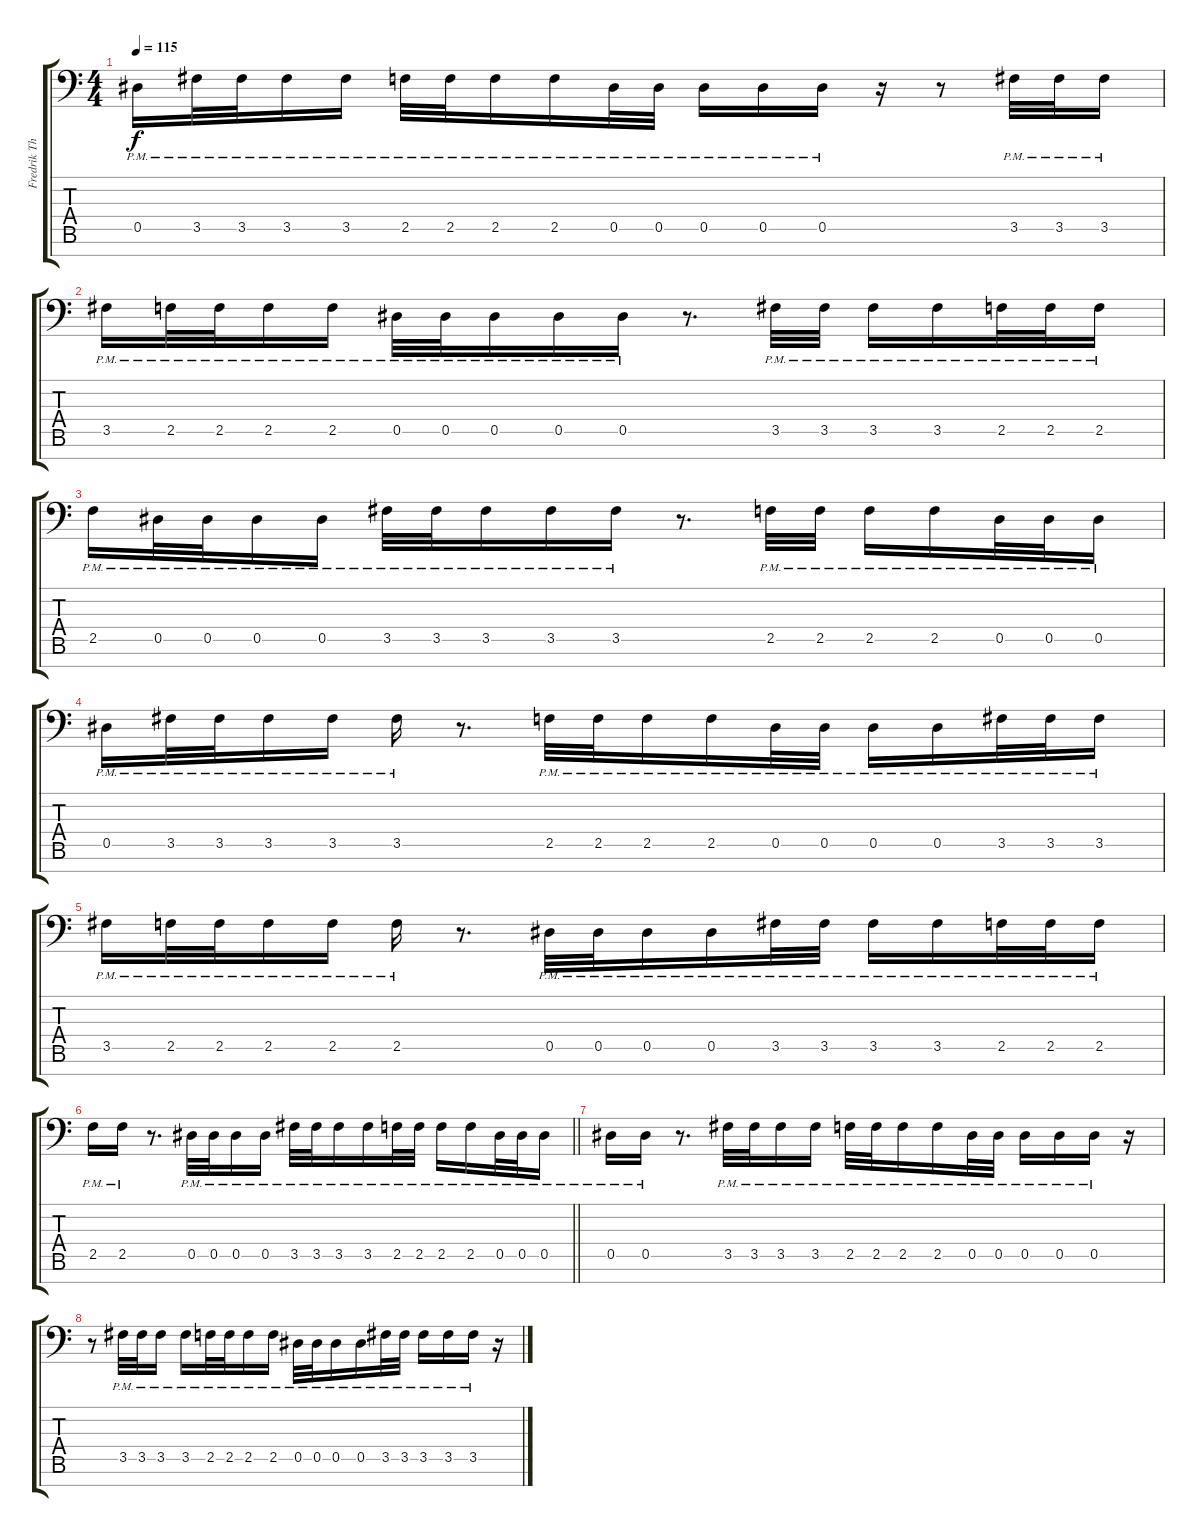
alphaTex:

\track ("Fredrik Thordendal (Guitar 1)" "Fredrik Th") {instrument distortionguitar}
\staff {score tabs}
\tuning (Bb3 F3 Db3 Ab2 Eb2 Bb1 F1) {hide}
\ts (4 4)
\tempo 115
\clef f4
\ks c
0.5{pm}.16{dy f} 3.5{pm}.32 3.5{pm}.32 3.5{pm}.16 3.5{pm}.16 2.5{pm}.32 2.5{pm}.32 2.5{pm}.16 2.5{pm}.16 0.5{pm}.32 0.5{pm}.32 0.5{pm}.16 0.5{pm}.16 0.5{pm}.16 r.16 r.8 3.5{pm}.32 3.5{pm}.32 3.5{pm}.16 |
3.5{pm}.16 2.5{pm}.32 2.5{pm}.32 2.5{pm}.16 2.5{pm}.16 0.5{pm}.32 0.5{pm}.32 0.5{pm}.16 0.5{pm}.16 0.5{pm}.16 r.8{d} 3.5{pm}.32 3.5{pm}.32 3.5{pm}.16 3.5{pm}.16 2.5{pm}.32 2.5{pm}.32 2.5{pm}.16 |
2.5{pm}.16 0.5{pm}.32 0.5{pm}.32 0.5{pm}.16 0.5{pm}.16 3.5{pm}.32 3.5{pm}.32 3.5{pm}.16 3.5{pm}.16 3.5{pm}.16 r.8{d} 2.5{pm}.32 2.5{pm}.32 2.5{pm}.16 2.5{pm}.16 0.5{pm}.32 0.5{pm}.32 0.5{pm}.16 |
0.5{pm}.16 3.5{pm}.32 3.5{pm}.32 3.5{pm}.16 3.5{pm}.16 3.5{pm}.16 r.8{d} 2.5{pm}.32 2.5{pm}.32 2.5{pm}.16 2.5{pm}.16 0.5{pm}.32 0.5{pm}.32 0.5{pm}.16 0.5{pm}.16 3.5{pm}.32 3.5{pm}.32 3.5{pm}.16 |
3.5{pm}.16 2.5{pm}.32 2.5{pm}.32 2.5{pm}.16 2.5{pm}.16 2.5{pm}.16 r.8{d} 0.5{pm}.32 0.5{pm}.32 0.5{pm}.16 0.5{pm}.16 3.5{pm}.32 3.5{pm}.32 3.5{pm}.16 3.5{pm}.16 2.5{pm}.32 2.5{pm}.32 2.5{pm}.16 |
\barLineRight lightlight
2.5{pm}.16 2.5{pm}.16 r.8{d} 0.5{pm}.32 0.5{pm}.32 0.5{pm}.16 0.5{pm}.16 3.5{pm}.32 3.5{pm}.32 3.5{pm}.16 3.5{pm}.16 2.5{pm}.32 2.5{pm}.32 2.5{pm}.16 2.5{pm}.16 0.5{pm}.32 0.5{pm}.32 0.5{pm}.16 |
0.5{pm}.16 0.5{pm}.16 r.8{d} 3.5{pm}.32 3.5{pm}.32 3.5{pm}.16 3.5{pm}.16 2.5{pm}.32 2.5{pm}.32 2.5{pm}.16 2.5{pm}.16 0.5{pm}.32 0.5{pm}.32 0.5{pm}.16 0.5{pm}.16 0.5{pm}.16 r.16 |
r.8 3.5{pm}.32 3.5{pm}.32 3.5{pm}.16 3.5{pm}.16 2.5{pm}.32 2.5{pm}.32 2.5{pm}.16 2.5{pm}.16 0.5{pm}.32 0.5{pm}.32 0.5{pm}.16 0.5{pm}.16 3.5{pm}.32 3.5{pm}.32 3.5{pm}.16 3.5{pm}.16 3.5{pm}.16 r.16
